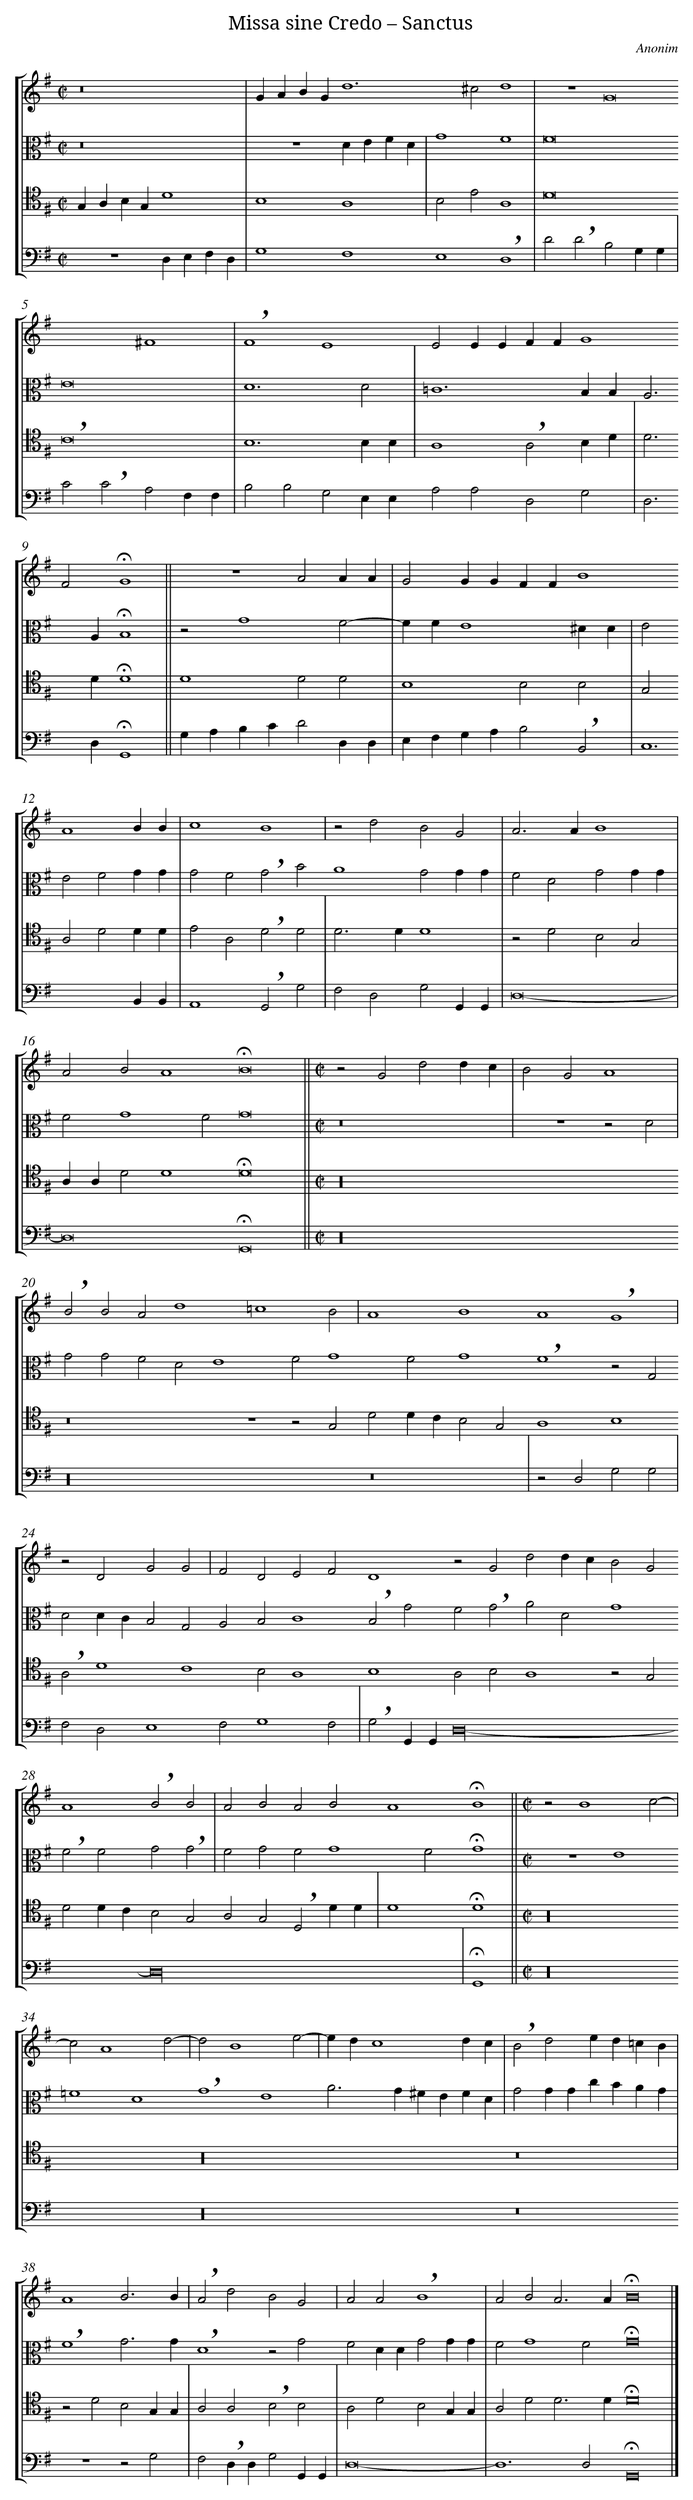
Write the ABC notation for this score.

X:1
T: Missa sine Credo – Sanctus
C: Anonim
L: 1/4
M: C|
%%staves [1 2 3 4]
V: 1
V: 2 clef=alto
V: 3 clef=tenor
V: 4 clef=bass
K: G
[V:1] z8 |
[V:2] z8 |
[V:3] G,A,B,G,D4 |
[V:4] z4D,E,F,D, |
[V:1] GABGd6 [|]
[V:2] z4DEFD |
[V:3] B,4A,4 |
[V:4] G,4F,4 [|]
[V:1] ^c2d4 |
[V:2] G4F4 |
[V:3] B,2E2A,4 |
[V:4] E,4!breath!D,4 |
[V:1] z4G8 [|]
[V:2] F8 [|]
[V:3] D8 [|]
[V:4] D2!breath!D2B,2G,G, |
[V:1] ^F4 |
[V:2] E8 |
[V:3] !breath!C8 |
[V:4] C2!breath!C2A,2F,F, |
[V:1] !breath!F4E4 [|]
[V:2] D6D2 |
[V:3] B,6B,B, |
[V:4] B,2B,2G,2E,E, [|]
[V:1] E2EEFFG4 [|]
[V:2] =C6B,B, [|]
[V:3] A,4!breath!A,2B,D |
[V:4] A,2A,2D,2G,2 |
[V:1] F2!fermata!G4 ||
[V:2] A,2>A,2!fermata!B,4 ||
[V:3] D2>D2!fermata!D4 ||
[V:4] D,2>D,2!fermata!G,,4 ||
[V:1] z4A2AA |
[V:2] z2G4F2- |
[V:3] D4D2D2 |
[V:4] G,A,B,CD2D,D, |
[V:1] G2GGFFB4 [|]
[V:2] FFE4^DD |
[V:3] B,4B,2B,2 |
[V:4] E,F,G,A,B,2!breath!B,,2 |
[V:1] A4BB |
[V:2] E2E2F2GG |
[V:3] G,2A,2D2DD |
[V:4] C,6B,,B,, |
[V:1] c4B4 |
[V:2] G2F2!breath!G2B2 [|]
[V:3] E2A,2!breath!D2D2 |
[V:4] A,,4!breath!G,,2G,2 |
[V:1] z2d2B2G2 |
[V:2] A4G2GG |
[V:3] D2>D2D4 |
[V:4] F,2D,2G,2G,,G,, |
[V:1] A2>A2B4 |
[V:2] F2D2G2GG |
[V:3] z2D2B,2G,2 |
[V:4] D,8- |
[V:1] A2B2A4 [|]
[V:2] F2G4F2 [|]
[V:3] A,A,D2D4 [|]
[V:4] D,8 [|]
[V:1] !fermata!B8 ||
[V:2] G8 ||
[V:3] !fermata!D8 ||
[V:4] !fermata!G,,8 ||
[V:1] [M:C|]z2G2d2dc |
[V:2] [M:C|]z8 |
[V:3] [M:C|]z16 [|]
[V:4] [M:C|]z16 [|]
[V:1] B2G2A4 |
[V:2] z4z2D2 |
[V:3]  [|]
[V:4]  [|]
[V:1] !breath!B2B2A2d4 [|]
[V:2] G2G2F2D2 [|]
[V:3] z8 [|]
[V:4] z16 [|]
[V:1] =c4B2 |
[V:2] E4F2G4 [|]
[V:3] z4z2G,2 [|]
[V:4]  [|]
[V:1] A4B4 [|]
[V:2] F2G4 [|]
[V:3] D2DCB,2G,2 [|]
[V:4] z8 |
[V:1] A4!breath!G4 |
[V:2] !breath!F4z2G,2 [|]
[V:3] A,4B,4 [|]
[V:4] z2D,2G,2G,2 |
[V:1] z2D2G2G2 |
[V:2] D2DCB,2G,2 [|]
[V:3] !breath!A,2D4C4 [|]
[V:4] F,2D,2E,4 [|]
[V:1] F2D2E2F2 [|]
[V:2] A,2B,2C4 [|]
[V:3] B,2A,4 [|]
[V:4] F,2G,4F,2 |
[V:1] D4z2G2 [|]
[V:2] !breath!B,2G2F2!breath!G2 [|]
[V:3] B,4A,2B,2 [|]
[V:4] !breath!G,2G,,G,,D,16- [|]
[V:1] d2dcB2G2 [|]
[V:2] A2D2G4 [|]
[V:3] A,4z2G,2 [|]
[V:4]  [|]
[V:1] A4!breath!B2B2 |
[V:2] !breath!F2F2G2!breath!G2 |
[V:3] D2DCB,2G,2 [|]
[V:4] D,16 [|]
[V:1] A2B2A2B2 [|]
[V:2] F2G2F2G4 [|]
[V:3] A,2G,2!breath!D,2DD |
[V:4]  |
[V:1] A4!fermata!B4 ||
[V:2] F2!fermata!G4 ||
[V:3] D4!fermata!D4 ||
[V:4] !fermata!G,,4 ||
[V:1] [M:C|]z2B4c2- |
[V:2] [M:C|]z4E4 [|]
[V:3] [M:C|]z16 [|]
[V:4] [M:C|]z16 [|]
[V:1] c2A4d2- |
[V:2] =F4D4 [|]
[V:3]  [|]
[V:4]  [|]
[V:1] d2B4e2- |
[V:2] !breath!G4E4 [|]
[V:3] z16 [|]
[V:4] z16 [|]
[V:1] edc4dc |
[V:2] A2>G2^FEFD |
[V:3]  [|]
[V:4]  [|]
[V:1] !breath!B2d2ed=cB |
[V:2] G2GGcBAG |
[V:3] z8 |
[V:4] z8 [|]
[V:1] A4B3B |
[V:2] !breath!F4G3G [|]
[V:3] z2D2B,2G,G, |
[V:4] z4z2G,2 |
[V:1] !breath!A2d2B2G2 |
[V:2] !breath!D4z2G2 [|]
[V:3] A,2A,2!breath!B,2B,2 |
[V:4] F,2!breath!D,D,G,2G,,G,, |
[V:1] A2A2!breath!B4 |
[V:2] F2DDG2GG |
[V:3] A,2D2B,2G,G, |
[V:4] D,8- |
[V:1] A2B2A3A [|]
[V:2] F2G4F2 [|]
[V:3] A,2D2D3D [|]
[V:4] D,6D,2 [|]
[V:1] !fermata!B8 |]
[V:2] !fermata!G8 |]
[V:3] !fermata!D8 |]
[V:4] !fermata!G,,8 |]
